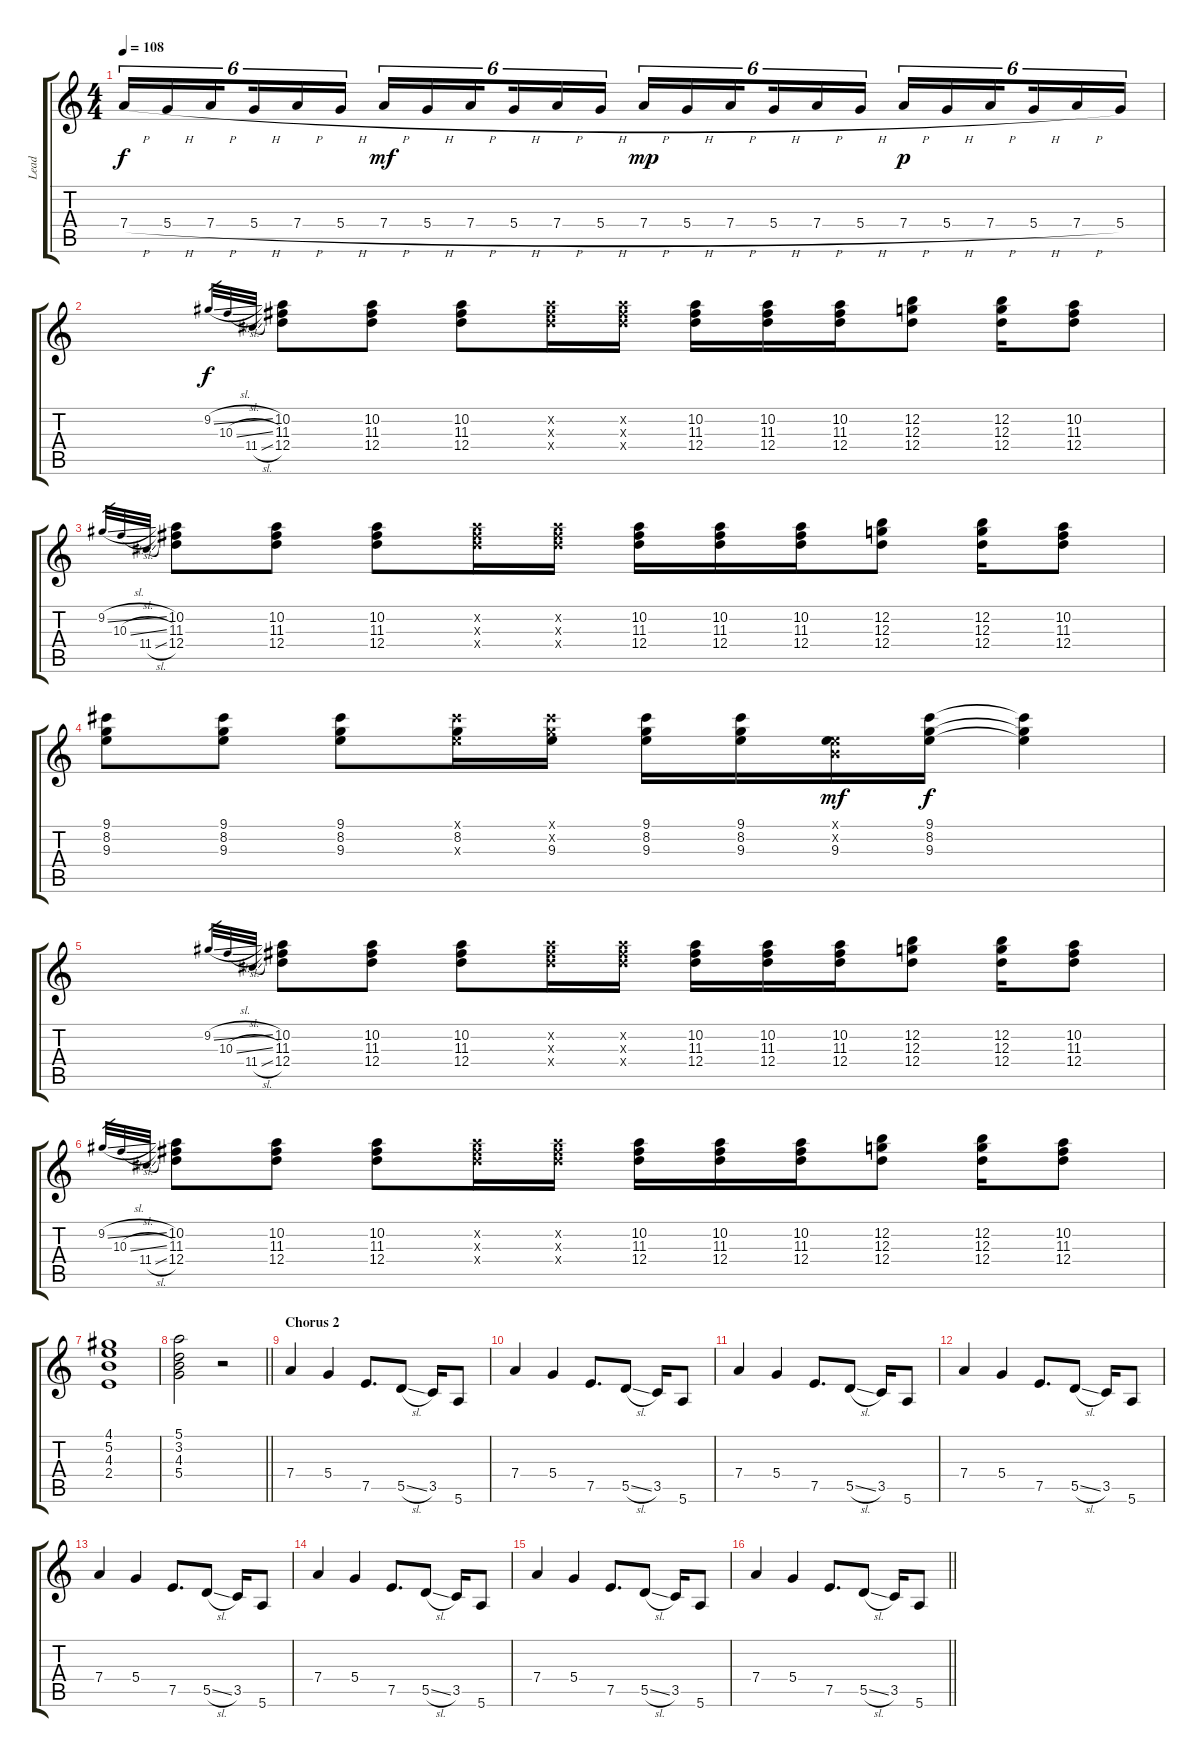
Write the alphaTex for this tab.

\track ("Lead" "Lead") {instrument distortionguitar}
\staff {score tabs}
\tuning (E4 B3 G3 D3 A2 E2) {hide}
\ts (4 4)
\tempo 108
\clef g2
\ks c
7.4{h}.16{tu (6 4) dy f} 5.4{h}.16{tu (6 4)} 7.4{h}.16{tu (6 4) beam splitsecondary} 5.4{h}.16{tu (6 4)} 7.4{h}.16{tu (6 4)} 5.4{h}.16{tu (6 4)} 7.4{h}.16{tu (6 4) dy mf} 5.4{h}.16{tu (6 4)} 7.4{h}.16{tu (6 4) beam splitsecondary} 5.4{h}.16{tu (6 4)} 7.4{h}.16{tu (6 4)} 5.4{h}.16{tu (6 4)} 7.4{h}.16{tu (6 4) dy mp} 5.4{h}.16{tu (6 4)} 7.4{h}.16{tu (6 4) beam splitsecondary} 5.4{h}.16{tu (6 4)} 7.4{h}.16{tu (6 4)} 5.4{h}.16{tu (6 4)} 7.4{h}.16{tu (6 4) dy p} 5.4{h}.16{tu (6 4)} 7.4{h}.16{tu (6 4) beam splitsecondary} 5.4{h}.16{tu (6 4)} 7.4{h}.16{tu (6 4)} 5.4.16{tu (6 4)} |
9.2{sl}.32{gr dy f} 10.3{sl}.32{gr} 11.4{sl}.32{gr} (10.2 11.3 12.4).8 (10.2 11.3 12.4).8 (10.2 11.3 12.4).8 (10.2{x} 11.3{x} 12.4{x}).16 (10.2{x} 11.3{x} 12.4{x}).16 (10.2 11.3 12.4).16 (10.2 11.3 12.4).16 (10.2 11.3 12.4).16 (12.2 12.3 12.4).8 (12.2 12.3 12.4).16 (10.2 11.3 12.4).8 |
9.2{sl}.32{gr} 10.3{sl}.32{gr} 11.4{sl}.32{gr} (10.2 11.3 12.4).8 (10.2 11.3 12.4).8 (10.2 11.3 12.4).8 (10.2{x} 11.3{x} 12.4{x}).16 (10.2{x} 11.3{x} 12.4{x}).16 (10.2 11.3 12.4).16 (10.2 11.3 12.4).16 (10.2 11.3 12.4).16 (12.2 12.3 12.4).8 (12.2 12.3 12.4).16 (10.2 11.3 12.4).8 |
(9.1 8.2 9.3).8 (9.1 8.2 9.3).8 (9.1 8.2 9.3).8 (9.1{x} 8.2 9.3{x}).16 (9.1{x} 8.2{x} 9.3).16 (9.1 8.2 9.3).16 (9.1 8.2 9.3).16 (0.1{x} 0.2{x} 9.3).16{dy mf} (9.1 8.2 9.3).16{dy f} (9.1{t} 8.2{t} 9.3{t}).4 |
9.2{sl}.32{gr} 10.3{sl}.32{gr} 11.4{sl}.32{gr} (10.2 11.3 12.4).8 (10.2 11.3 12.4).8 (10.2 11.3 12.4).8 (10.2{x} 11.3{x} 12.4{x}).16 (10.2{x} 11.3{x} 12.4{x}).16 (10.2 11.3 12.4).16 (10.2 11.3 12.4).16 (10.2 11.3 12.4).16 (12.2 12.3 12.4).8 (12.2 12.3 12.4).16 (10.2 11.3 12.4).8 |
9.2{sl}.32{gr} 10.3{sl}.32{gr} 11.4{sl}.32{gr} (10.2 11.3 12.4).8 (10.2 11.3 12.4).8 (10.2 11.3 12.4).8 (10.2{x} 11.3{x} 12.4{x}).16 (10.2{x} 11.3{x} 12.4{x}).16 (10.2 11.3 12.4).16 (10.2 11.3 12.4).16 (10.2 11.3 12.4).16 (12.2 12.3 12.4).8 (12.2 12.3 12.4).16 (10.2 11.3 12.4).8 |
(4.1 5.2 4.3 2.4).1 |
\barLineRight lightlight
(5.1 3.2 4.3 5.4).2 r.2 |
\section ("" "Chorus 2")
7.4.4 5.4.4 7.5.8{d} 5.5{sl}.8 3.5.16 5.6.8 |
7.4.4 5.4.4 7.5.8{d} 5.5{sl}.8 3.5.16 5.6.8 |
7.4.4 5.4.4 7.5.8{d} 5.5{sl}.8 3.5.16 5.6.8 |
7.4.4 5.4.4 7.5.8{d} 5.5{sl}.8 3.5.16 5.6.8 |
7.4.4 5.4.4 7.5.8{d} 5.5{sl}.8 3.5.16 5.6.8 |
7.4.4 5.4.4 7.5.8{d} 5.5{sl}.8 3.5.16 5.6.8 |
7.4.4 5.4.4 7.5.8{d} 5.5{sl}.8 3.5.16 5.6.8 |
\barLineRight lightlight
7.4.4 5.4.4 7.5.8{d} 5.5{sl}.8 3.5.16 5.6.8
